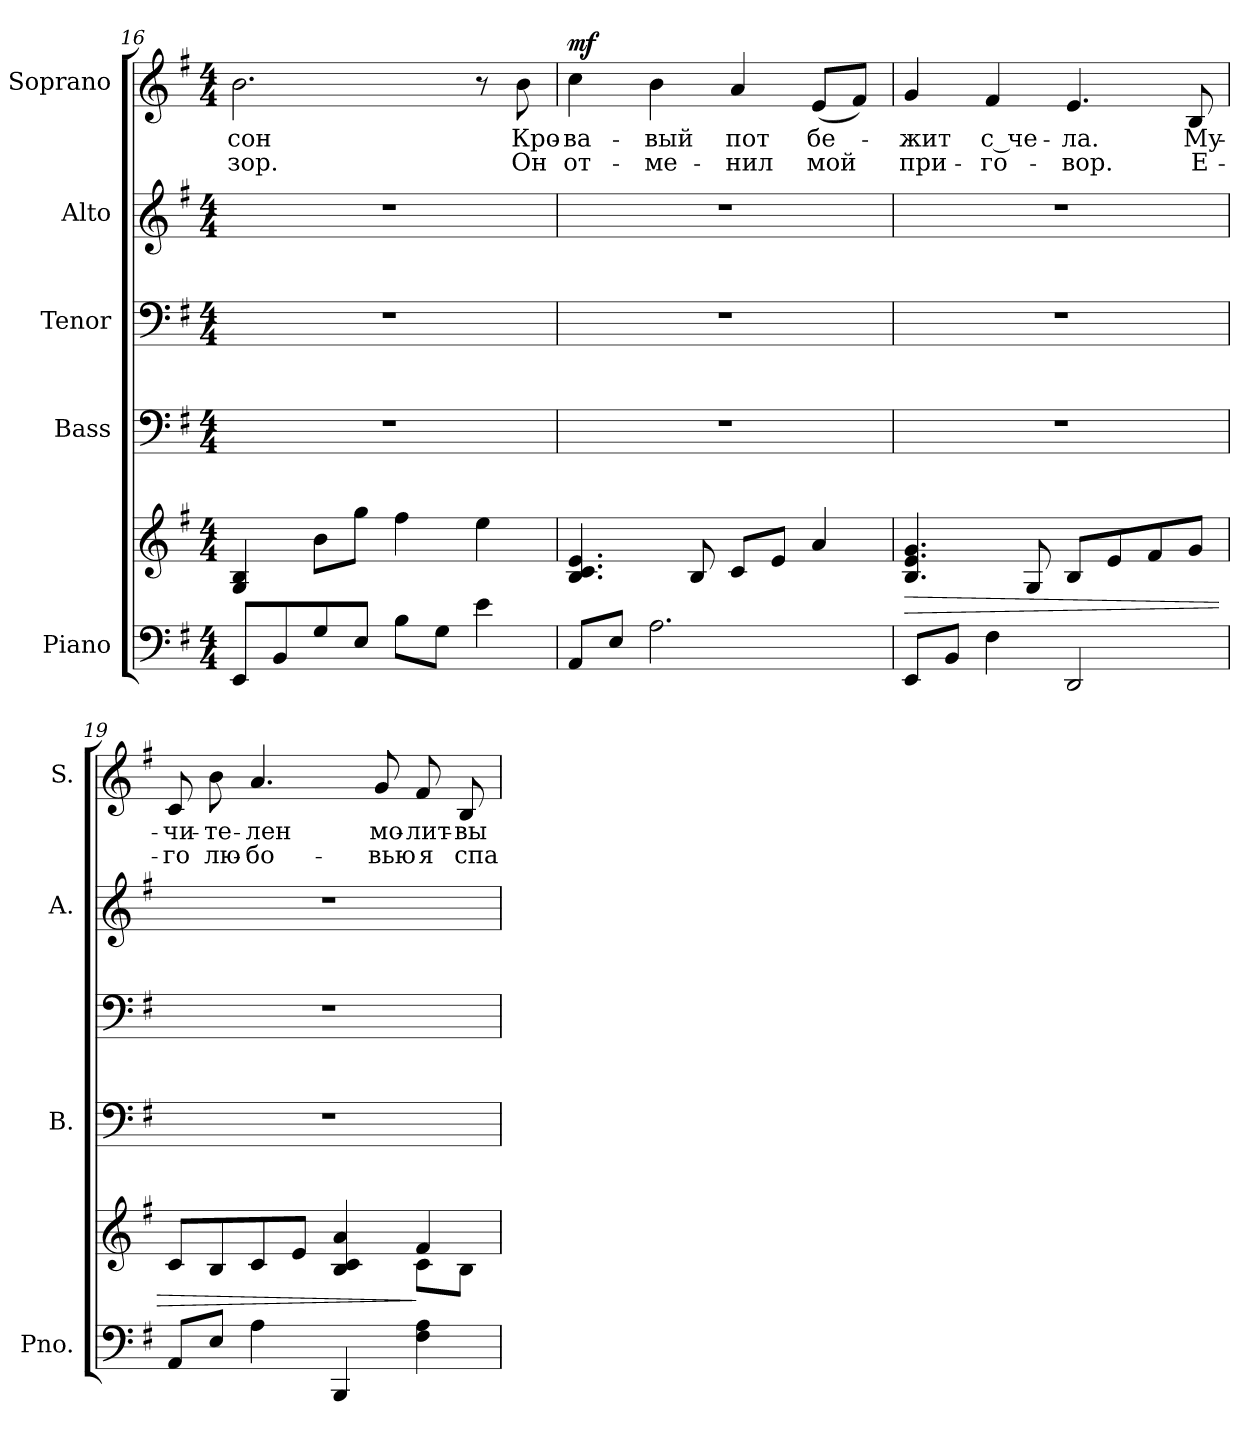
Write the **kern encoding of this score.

**kern	**kern	**dynam	**kern	**kern	**kern	**kern	**text	**text	**dynam
*part5	*part5	*part5	*part4	*part3	*part2	*part1	*part1	*part1	*part1
*staff6	*staff5	*staff5/6	*staff4	*staff3	*staff2	*staff1	*staff1	*staff1	*staff1
*I"Piano	*	*	*I"Bass	*I"Tenor	*I"Alto	*I"Soprano	*	*	*
*I'Pno.	*	*	*I'B.	*	*I'A.	*I'S.	*	*	*
!!LO:PB:g=z
*clefF4	*clefG2	*	*clefF4	*clefF4	*clefG2	*clefG2	*	*	*
*k[f#]	*k[f#]	*	*k[f#]	*k[f#]	*k[f#]	*k[f#]	*	*	*
*G:	*G:	*	*G:	*G:	*G:	*G:	*	*	*
*M4/4	*M4/4	*	*M4/4	*M4/4	*M4/4	*M4/4	*	*	*
=16	=16	=16	=16	=16	=16	=16	=16	=16	=16
!	!	!	!	!	!	!	!LO:LY:b:color=#000000	!LO:LY:b:color=#000000	!
8EEi/L	4Gi/ 4Bi	.	1r	1r	1r	2.bi\	сон	-зор.	.
8BBi/	.	.	.	.	.	.	.	.	.
8Gi/	8bi\L	.	.	.	.	.	.	.	.
8Ei/J	8ggi\J	.	.	.	.	.	.	.	.
8Bi\L	4ff#i\	.	.	.	.	.	.	.	.
8Gi\J	.	.	.	.	.	.	.	.	.
4ei\	4eei\	.	.	.	.	8r	.	.	.
!	!	!	!	!	!	!	!LO:LY:b:color=#000000	!LO:LY:b:color=#000000	!
.	.	.	.	.	.	8bi\	Кро-	Он	.
=17	=17	=17	=17	=17	=17	=17	=17	=17	=17
!	!	!	!	!	!	!	!LO:LY:b:color=#000000	!LO:LY:b:color=#000000	!
8AAi/L	4.Bi/ 4.ci 4.ei	.	1r	1r	1r	4cci\	-ва-	от-	mf
8Ei/J	.	.	.	.	.	.	.	.	.
!	!	!	!	!	!	!	!LO:LY:b:color=#000000	!LO:LY:b:color=#000000	!
2.Ai\	.	.	.	.	.	4bi\	-вый	-ме-	.
.	8Bi/	.	.	.	.	.	.	.	.
!	!	!	!	!	!	!	!LO:LY:b:color=#000000	!LO:LY:b:color=#000000	!
.	8ci/L	.	.	.	.	4ai/	пот	-нил	.
.	8ei/J	.	.	.	.	.	.	.	.
!	!	!	!	!	!	!	!LO:LY:b:color=#000000	!LO:LY:b:color=#000000	!
.	4ai/	.	.	.	.	(8ei/L	бе-	мой	.
.	.	.	.	.	.	8f#i/J)	.	.	.
=18	=18	=18	=18	=18	=18	=18	=18	=18	=18
!	!	!LO:HP:b	!	!	!	!	!	!	!
!	!	!	!	!	!	!	!LO:LY:b:color=#000000	!LO:LY:b:color=#000000	!
8EEi/L	4.Bi/ 4.ei 4.gi	>	1r	1r	1r	4gi/	-жит	при-	.
8BBi/J	.	.	.	.	.	.	.	.	.
!	!	!	!	!	!	!	!LO:LY:b:color=#000000	!LO:LY:b:color=#000000	!
4F#i\	.	.	.	.	.	4f#i/	с че-	-го-	.
.	8Gi/	.	.	.	.	.	.	.	.
!	!	!	!	!	!	!	!LO:LY:b:color=#000000	!LO:LY:b:color=#000000	!
2DDi/	8Bi/L	.	.	.	.	4.ei/	-ла.	-вор.	.
.	8ei/	.	.	.	.	.	.	.	.
.	8f#i/	.	.	.	.	.	.	.	.
!	!	!	!	!	!	!	!LO:LY:b:color=#000000	!LO:LY:b:color=#000000	!
.	8gi/J	.	.	.	.	8Bi/	Му-	Е-	.
=19	=19	=19	=19	=19	=19	=19	=19	=19	=19
*	*^	*	*	*	*	*	*	*	*
!	!	!	!	!	!	!	!	!LO:LY:b:color=#000000	!LO:LY:b:color=#000000	!
8AAi/L	8ci/L	2ryy	.	1r	1r	1r	8ci/	-чи-	-го	.
!	!	!	!	!	!	!	!	!LO:LY:b:color=#000000	!LO:LY:b:color=#000000	!
8Ei/J	8Bi/	.	.	.	.	.	8bi\	-те-	лю-	.
!	!	!	!	!	!	!	!	!LO:LY:b:color=#000000	!LO:LY:b:color=#000000	!
4Ai\	8ci/	.	.	.	.	.	4.ai/	-лен	-бо-	.
.	8ei/J	.	.	.	.	.	.	.	.	.
4BBBi/	4Bi/ 4ci 4ai	4ryy	.	.	.	.	.	.	.	.
!	!	!	!	!	!	!	!	!LO:LY:b:color=#000000	!LO:LY:b:color=#000000	!
.	.	.	.	.	.	.	8gi/	мо-	-вью	.
!	!	!	!	!	!	!	!	!LO:LY:b:color=#000000	!LO:LY:b:color=#000000	!
4F#i\ 4Ai	4f#i/	8ci\L	]	.	.	.	8f#i/	-лит-	я	.
!	!	!	!	!	!	!	!	!LO:LY:b:color=#000000	!LO:LY:b:color=#000000	!
.	.	8Bi\J	.	.	.	.	8Bi/	-вы	спа-	.
*	*v	*v	*	*	*	*	*	*	*	*
=	=	=	=	=	=	=	=	=	=
*-	*-	*-	*-	*-	*-	*-	*-	*-	*-
